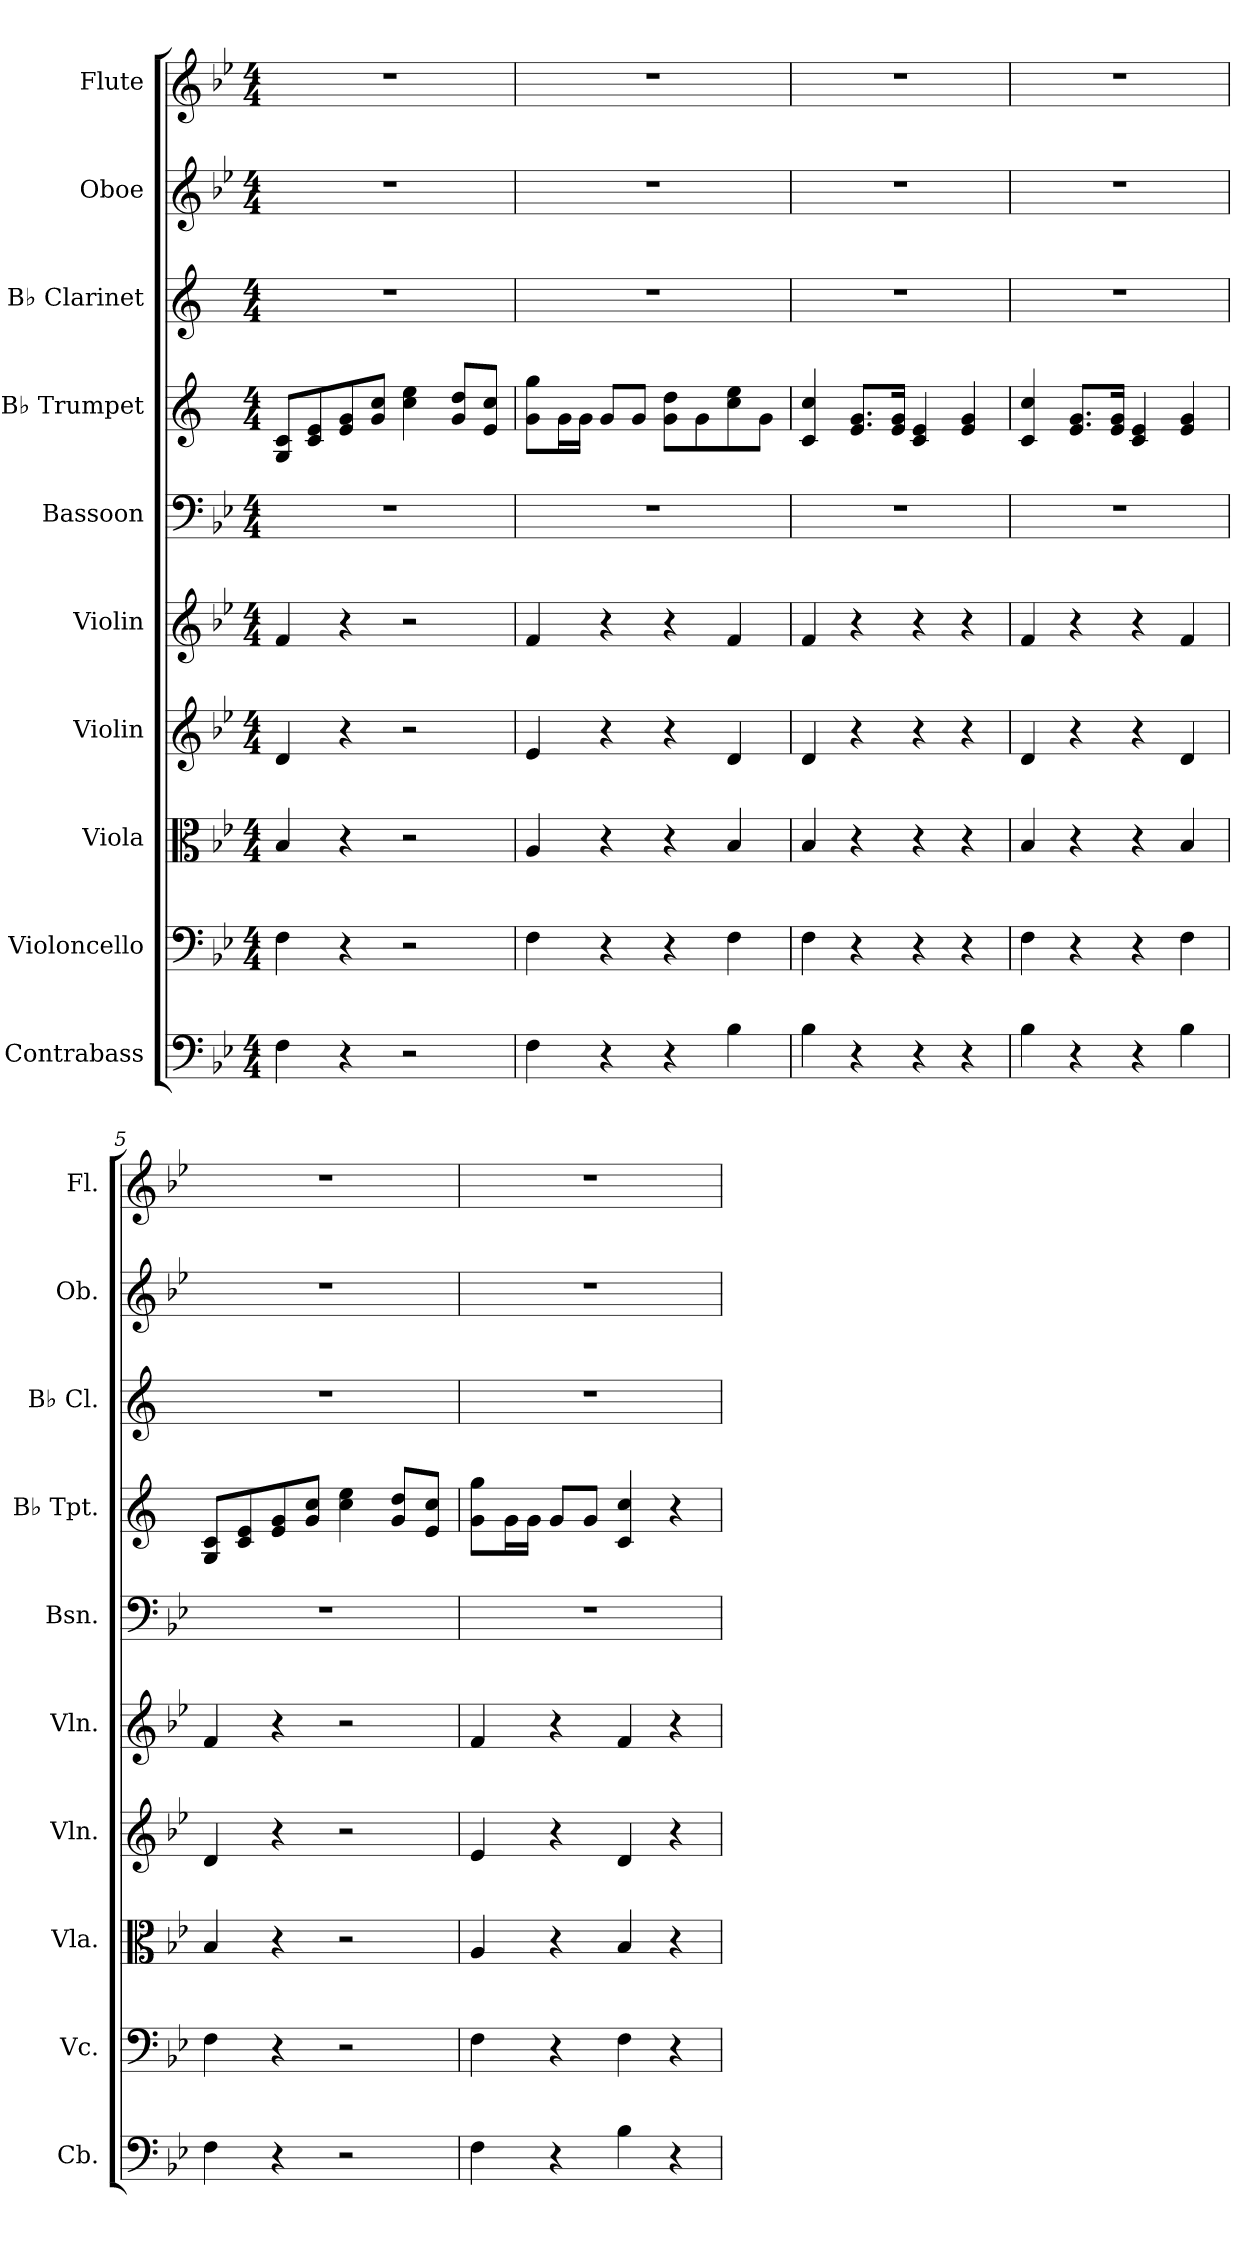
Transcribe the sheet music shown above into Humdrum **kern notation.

**kern	**kern	**kern	**kern	**kern	**kern	**kern	**kern	**kern	**kern
*part10	*part9	*part8	*part7	*part6	*part5	*part4	*part3	*part2	*part1
*staff10	*staff9	*staff8	*staff7	*staff6	*staff5	*staff4	*staff3	*staff2	*staff1
*I"Contrabass	*I"Violoncello	*I"Viola	*I"Violin	*I"Violin	*I"Bassoon	*I"B♭ Trumpet	*I"B♭ Clarinet	*I"Oboe	*I"Flute
*I'Cb.	*I'Vc.	*I'Vla.	*I'Vln.	*I'Vln.	*I'Bsn.	*I'B♭ Tpt.	*I'B♭ Cl.	*I'Ob.	*I'Fl.
*clefF4	*clefF4	*clefC3	*clefG2	*clefG2	*clefF4	*clefG2	*clefG2	*clefG2	*clefG2
*ITrd7c12	*	*	*	*	*	*ITrd1c2	*ITrd1c2	*	*
*k[b-e-]	*k[b-e-]	*k[b-e-]	*k[b-e-]	*k[b-e-]	*k[b-e-]	*k[b-e-]	*k[b-e-]	*k[b-e-]	*k[b-e-]
*M4/4	*M4/4	*M4/4	*M4/4	*M4/4	*M4/4	*M4/4	*M4/4	*M4/4	*M4/4
*MM90	*MM90	*MM90	*MM90	*MM90	*MM90	*MM90	*MM90	*MM90	*MM90
=1	=1	=1	=1	=1	=1	=1	=1	=1	=1
4FF\	4F\	4B-/	4d/	4f/	1r	8F/ 8B-/L	1r	1r	1r
.	.	.	.	.	.	8B-/ 8d/	.	.	.
4r	4r	4r	4r	4r	.	8d/ 8f/	.	.	.
.	.	.	.	.	.	8f/ 8b-/J	.	.	.
2r	2r	2r	2r	2r	.	4b-\ 4dd\	.	.	.
.	.	.	.	.	.	8f/ 8cc/L	.	.	.
.	.	.	.	.	.	8d/ 8b-/J	.	.	.
=2	=2	=2	=2	=2	=2	=2	=2	=2	=2
4FF\	4F\	4A/	4e-/	4f/	1r	8f\ 8ff\L	1r	1r	1r
.	.	.	.	.	.	16f\L	.	.	.
.	.	.	.	.	.	16f\JJ	.	.	.
4r	4r	4r	4r	4r	.	8f/L	.	.	.
.	.	.	.	.	.	8f/J	.	.	.
4r	4r	4r	4r	4r	.	8f\ 8cc\L	.	.	.
.	.	.	.	.	.	8f\	.	.	.
4BB-\	4F\	4B-/	4d/	4f/	.	8b-\ 8dd\	.	.	.
.	.	.	.	.	.	8f\J	.	.	.
=3	=3	=3	=3	=3	=3	=3	=3	=3	=3
4BB-\	4F\	4B-/	4d/	4f/	1r	4B-/ 4b-/	1r	1r	1r
4r	4r	4r	4r	4r	.	8.d/ 8.f/L	.	.	.
.	.	.	.	.	.	16d/ 16f/Jk	.	.	.
4r	4r	4r	4r	4r	.	4B-/ 4d/	.	.	.
4r	4r	4r	4r	4r	.	4d/ 4f/	.	.	.
=4	=4	=4	=4	=4	=4	=4	=4	=4	=4
4BB-\	4F\	4B-/	4d/	4f/	1r	4B-/ 4b-/	1r	1r	1r
4r	4r	4r	4r	4r	.	8.d/ 8.f/L	.	.	.
.	.	.	.	.	.	16d/ 16f/Jk	.	.	.
4r	4r	4r	4r	4r	.	4B-/ 4d/	.	.	.
4BB-\	4F\	4B-/	4d/	4f/	.	4d/ 4f/	.	.	.
=5	=5	=5	=5	=5	=5	=5	=5	=5	=5
4FF\	4F\	4B-/	4d/	4f/	1r	8F/ 8B-/L	1r	1r	1r
.	.	.	.	.	.	8B-/ 8d/	.	.	.
4r	4r	4r	4r	4r	.	8d/ 8f/	.	.	.
.	.	.	.	.	.	8f/ 8b-/J	.	.	.
2r	2r	2r	2r	2r	.	4b-\ 4dd\	.	.	.
.	.	.	.	.	.	8f/ 8cc/L	.	.	.
.	.	.	.	.	.	8d/ 8b-/J	.	.	.
!!LO:PB:g=z
=6	=6	=6	=6	=6	=6	=6	=6	=6	=6
4FF\	4F\	4A/	4e-/	4f/	1r	8f\ 8ff\L	1r	1r	1r
.	.	.	.	.	.	16f\L	.	.	.
.	.	.	.	.	.	16f\JJ	.	.	.
4r	4r	4r	4r	4r	.	8f/L	.	.	.
.	.	.	.	.	.	8f/J	.	.	.
4BB-\	4F\	4B-/	4d/	4f/	.	4B-/ 4b-/	.	.	.
4r	4r	4r	4r	4r	.	4r	.	.	.
=	=	=	=	=	=	=	=	=	=
*-	*-	*-	*-	*-	*-	*-	*-	*-	*-
